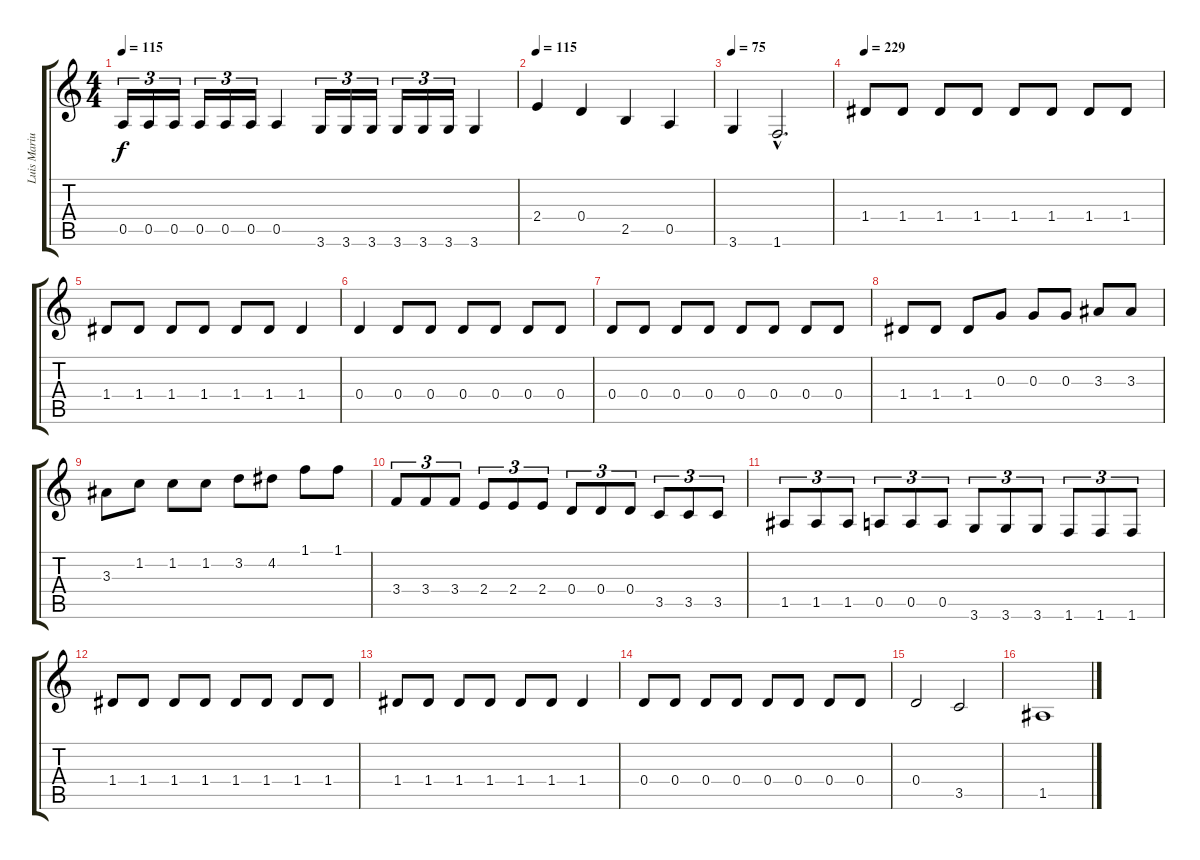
\track ("Luis Mariutti" "Luis Mariu") {instrument electricbassfinger}
\staff {score tabs}
\tuning (E4 B3 G3 D3 A2 E2) {hide}
\ts (4 4)
\tempo 115
\clef g2
\ks c
0.5.16{tu (3 2) dy f} 0.5.16{tu (3 2)} 0.5.16{tu (3 2)} 0.5.16{tu (3 2)} 0.5.16{tu (3 2)} 0.5.16{tu (3 2)} 0.5.4 3.6.16{tu (3 2)} 3.6.16{tu (3 2)} 3.6.16{tu (3 2)} 3.6.16{tu (3 2)} 3.6.16{tu (3 2)} 3.6.16{tu (3 2)} 3.6.4 |
\tempo 115
2.4.4 0.4.4 2.5.4 0.5.4 |
\tempo 75
3.6.4 1.6{hac}.2{d} |
\tempo 229
1.4.8 1.4.8 1.4.8 1.4.8 1.4.8 1.4.8 1.4.8 1.4.8 |
1.4.8 1.4.8 1.4.8 1.4.8 1.4.8 1.4.8 1.4.4 |
0.4.4 0.4.8 0.4.8 0.4.8 0.4.8 0.4.8 0.4.8 |
0.4.8 0.4.8 0.4.8 0.4.8 0.4.8 0.4.8 0.4.8 0.4.8 |
1.4.8 1.4.8 1.4.8 0.3.8 0.3.8 0.3.8 3.3.8 3.3.8 |
3.3.8 1.2.8 1.2.8 1.2.8 3.2.8 4.2.8 1.1.8 1.1.8 |
3.4.8{tu (3 2)} 3.4.8{tu (3 2)} 3.4.8{tu (3 2)} 2.4.8{tu (3 2)} 2.4.8{tu (3 2)} 2.4.8{tu (3 2)} 0.4.8{tu (3 2)} 0.4.8{tu (3 2)} 0.4.8{tu (3 2)} 3.5.8{tu (3 2)} 3.5.8{tu (3 2)} 3.5.8{tu (3 2)} |
1.5.8{tu (3 2)} 1.5.8{tu (3 2)} 1.5.8{tu (3 2)} 0.5.8{tu (3 2)} 0.5.8{tu (3 2)} 0.5.8{tu (3 2)} 3.6.8{tu (3 2)} 3.6.8{tu (3 2)} 3.6.8{tu (3 2)} 1.6.8{tu (3 2)} 1.6.8{tu (3 2)} 1.6.8{tu (3 2)} |
1.4.8 1.4.8 1.4.8 1.4.8 1.4.8 1.4.8 1.4.8 1.4.8 |
1.4.8 1.4.8 1.4.8 1.4.8 1.4.8 1.4.8 1.4.4 |
0.4.8 0.4.8 0.4.8 0.4.8 0.4.8 0.4.8 0.4.8 0.4.8 |
0.4.2 3.5.2 |
1.5.1
